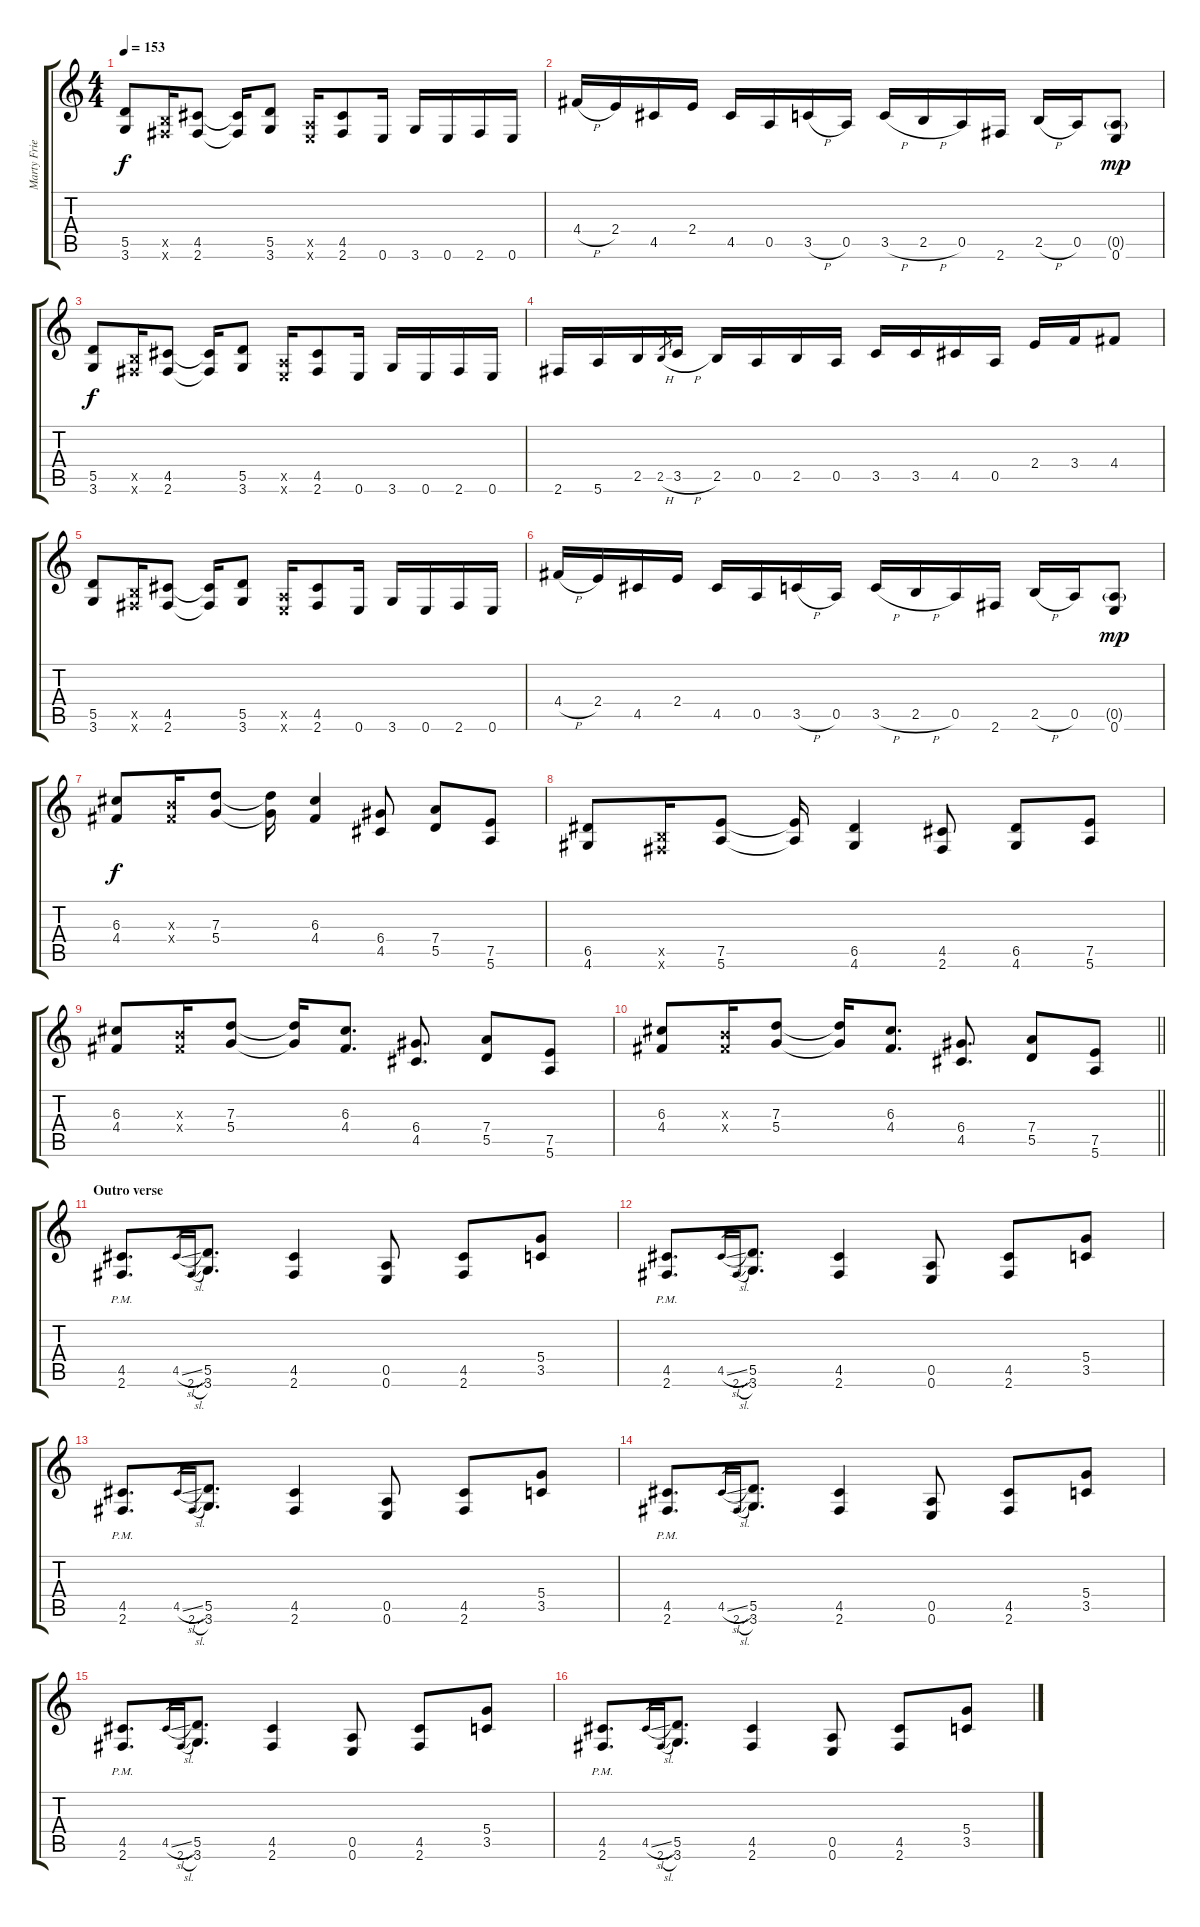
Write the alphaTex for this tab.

\track ("Marty Friedman" "Marty Frie") {instrument distortionguitar}
\staff {score tabs}
\tuning (E4 B3 G3 D3 A2 E2) {hide}
\ts (4 4)
\tempo 153
\clef g2
\ks c
(5.5 3.6).8{dy f} (2.5{x} 2.6{x}).16 (4.5 2.6).8 (4.5{t} 2.6{t}).16 (5.5 3.6).8 (0.5{x} 0.6{x}).16 (4.5 2.6).8 0.6.16 3.6.16 0.6.16 2.6.16 0.6.16 |
4.4{h}.16 2.4.16 4.5.16 2.4.16 4.5.16 0.5.16 3.5{h}.16 0.5.16 3.5{h}.16 2.5{h}.16 0.5.16 2.6.16 2.5{h}.16 0.5.16 (0.5{g} 0.6).8{dy mp} |
(5.5 3.6).8{dy f} (2.5{x} 2.6{x}).16 (4.5 2.6).8 (4.5{t} 2.6{t}).16 (5.5 3.6).8 (0.5{x} 0.6{x}).16 (4.5 2.6).8 0.6.16 3.6.16 0.6.16 2.6.16 0.6.16 |
2.6.16 5.6.16 2.5.16 2.5{h}.8{gr} 3.5{h}.16 2.5.16 0.5.16 2.5.16 0.5.16 3.5.16 3.5.16 4.5.16 0.5.16 2.4.16 3.4.16 4.4.8 |
(5.5 3.6).8 (2.5{x} 2.6{x}).16 (4.5 2.6).8 (4.5{t} 2.6{t}).16 (5.5 3.6).8 (0.5{x} 0.6{x}).16 (4.5 2.6).8 0.6.16 3.6.16 0.6.16 2.6.16 0.6.16 |
4.4{h}.16 2.4.16 4.5.16 2.4.16 4.5.16 0.5.16 3.5{h}.16 0.5.16 3.5{h}.16 2.5{h}.16 0.5.16 2.6.16 2.5{h}.16 0.5.16 (0.5{g} 0.6).8{dy mp} |
(6.3 4.4).8{dy f} (4.3{x} 4.4{x}).16 (7.3 5.4).8 (7.3{t} 5.4{t}).16 (6.3 4.4).4 (6.4 4.5).8 (7.4 5.5).8 (7.5 5.6).8 |
(6.5 4.6).8 (2.5{x} 2.6{x}).16 (7.5 5.6).8 (7.5{t} 5.6{t}).16 (6.5 4.6).4 (4.5 2.6).8 (6.5 4.6).8 (7.5 5.6).8 |
(6.3 4.4).8 (4.3{x} 4.4{x}).16 (7.3 5.4).8 (7.3{t} 5.4{t}).16 (6.3 4.4).8{d} (6.4 4.5).8{d} (7.4 5.5).8 (7.5 5.6).8 |
\barLineRight lightlight
(6.3 4.4).8 (4.3{x} 4.4{x}).16 (7.3 5.4).8 (7.3{t} 5.4{t}).16 (6.3 4.4).8{d} (6.4 4.5).8{d} (7.4 5.5).8 (7.5 5.6).8 |
\section ("" "Outro verse")
(4.5{pm} 2.6{pm}).8{d} 4.5{sl}.16{gr} 2.6{sl}.16{gr} (5.5 3.6).8{d} (4.5 2.6).4 (0.5 0.6).8 (4.5 2.6).8 (5.4 3.5).8 |
(4.5{pm} 2.6{pm}).8{d} 4.5{sl}.16{gr} 2.6{sl}.16{gr} (5.5 3.6).8{d} (4.5 2.6).4 (0.5 0.6).8 (4.5 2.6).8 (5.4 3.5).8 |
(4.5{pm} 2.6{pm}).8{d} 4.5{sl}.16{gr} 2.6{sl}.16{gr} (5.5 3.6).8{d} (4.5 2.6).4 (0.5 0.6).8 (4.5 2.6).8 (5.4 3.5).8 |
(4.5{pm} 2.6{pm}).8{d} 4.5{sl}.16{gr} 2.6{sl}.16{gr} (5.5 3.6).8{d} (4.5 2.6).4 (0.5 0.6).8 (4.5 2.6).8 (5.4 3.5).8 |
(4.5{pm} 2.6{pm}).8{d} 4.5{sl}.16{gr} 2.6{sl}.16{gr} (5.5 3.6).8{d} (4.5 2.6).4 (0.5 0.6).8 (4.5 2.6).8 (5.4 3.5).8 |
(4.5{pm} 2.6{pm}).8{d} 4.5{sl}.16{gr} 2.6{sl}.16{gr} (5.5 3.6).8{d} (4.5 2.6).4 (0.5 0.6).8 (4.5 2.6).8 (5.4 3.5).8
